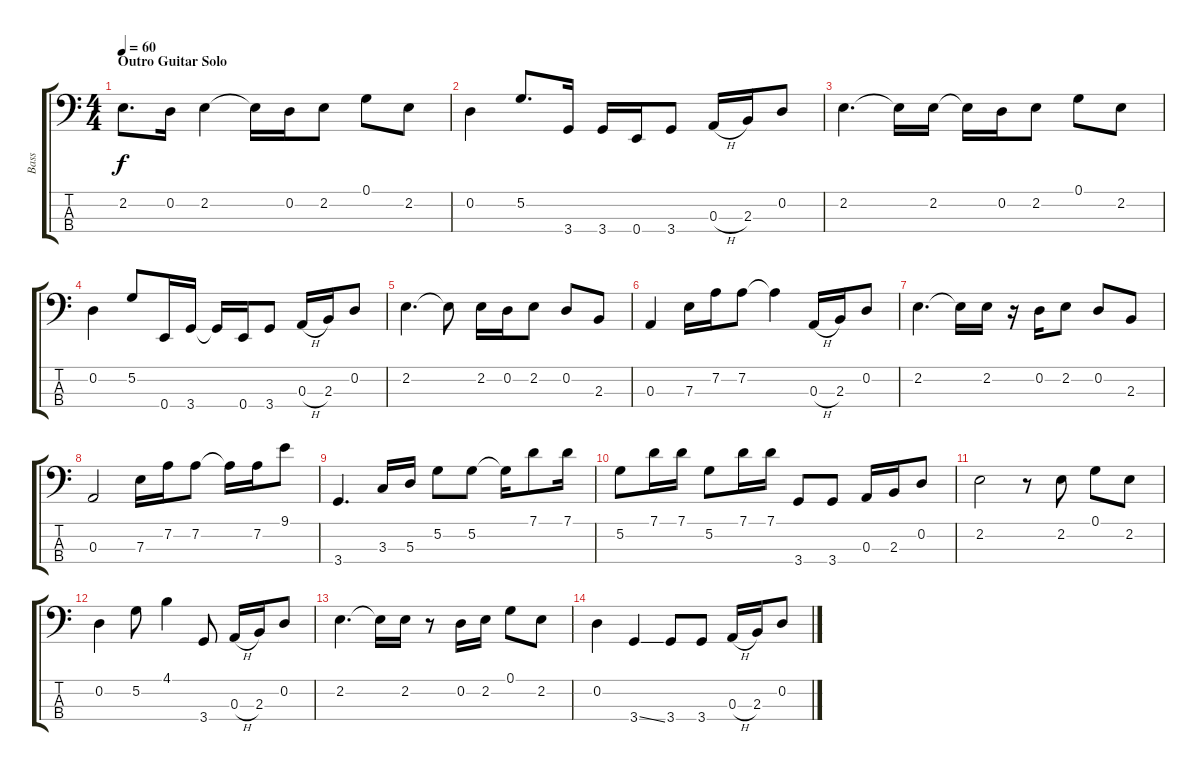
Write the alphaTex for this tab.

\track ("Bass" "Bass") {instrument acousticbass}
\staff {score tabs}
\tuning (G2 D2 A1 E1) {hide}
\ts (4 4)
\section ("" "Outro Guitar Solo")
\tempo 60
\clef f4
\ks c
2.2.8{d dy f} 0.2.16 2.2.4 2.2{t}.16 0.2.16 2.2.8 0.1.8 2.2.8 |
0.2.4 5.2.8{d} 3.4.16 3.4.16 0.4.16 3.4.8 0.3{h}.16 2.3.16 0.2.8 |
2.2.4{d} 2.2{t}.16 2.2.16 2.2{t}.16 0.2.16 2.2.8 0.1.8 2.2.8 |
0.2.4 5.2.8 0.4.16 3.4.16 3.4{t}.16 0.4.16 3.4.8 0.3{h}.16 2.3.16 0.2.8 |
2.2.4{d volume 11} 2.2{t}.8 2.2.16 0.2.16 2.2.8 0.2.8 2.3.8 |
0.3.4 7.3.16 7.2.16 7.2.8 7.2{t}.4 0.3{h}.16 2.3.16 0.2.8 |
2.2.4{d volume 8} 2.2{t}.16 2.2.16 r.16 0.2.16 2.2.8 0.2.8 2.3.8 |
0.3.2 7.3.16 7.2.16 7.2.8 7.2{t}.16 7.2.16 9.1.8 |
3.4.4{d volume 7} 3.3.16 5.3.16 5.2.8 5.2.8 5.2{t}.16 7.1.8 7.1.16 |
5.2.8 7.1.16 7.1.16 5.2.8 7.1.16 7.1.16 3.4.8 3.4.8 0.3.16 2.3.16 0.2.8 |
2.2.2{volume 6} r.8 2.2.8 0.1.8 2.2.8 |
0.2.4 5.2.8 4.1.4 3.4.8 0.3{h}.16 2.3.16 0.2.8 |
2.2.4{d volume 0} 2.2{t}.16 2.2.16 r.8 0.2.16 2.2.16 0.1.8 2.2.8 |
0.2.4 3.4{ss}.4 3.4.8 3.4.8 0.3{h}.16 2.3.16 0.2.8
